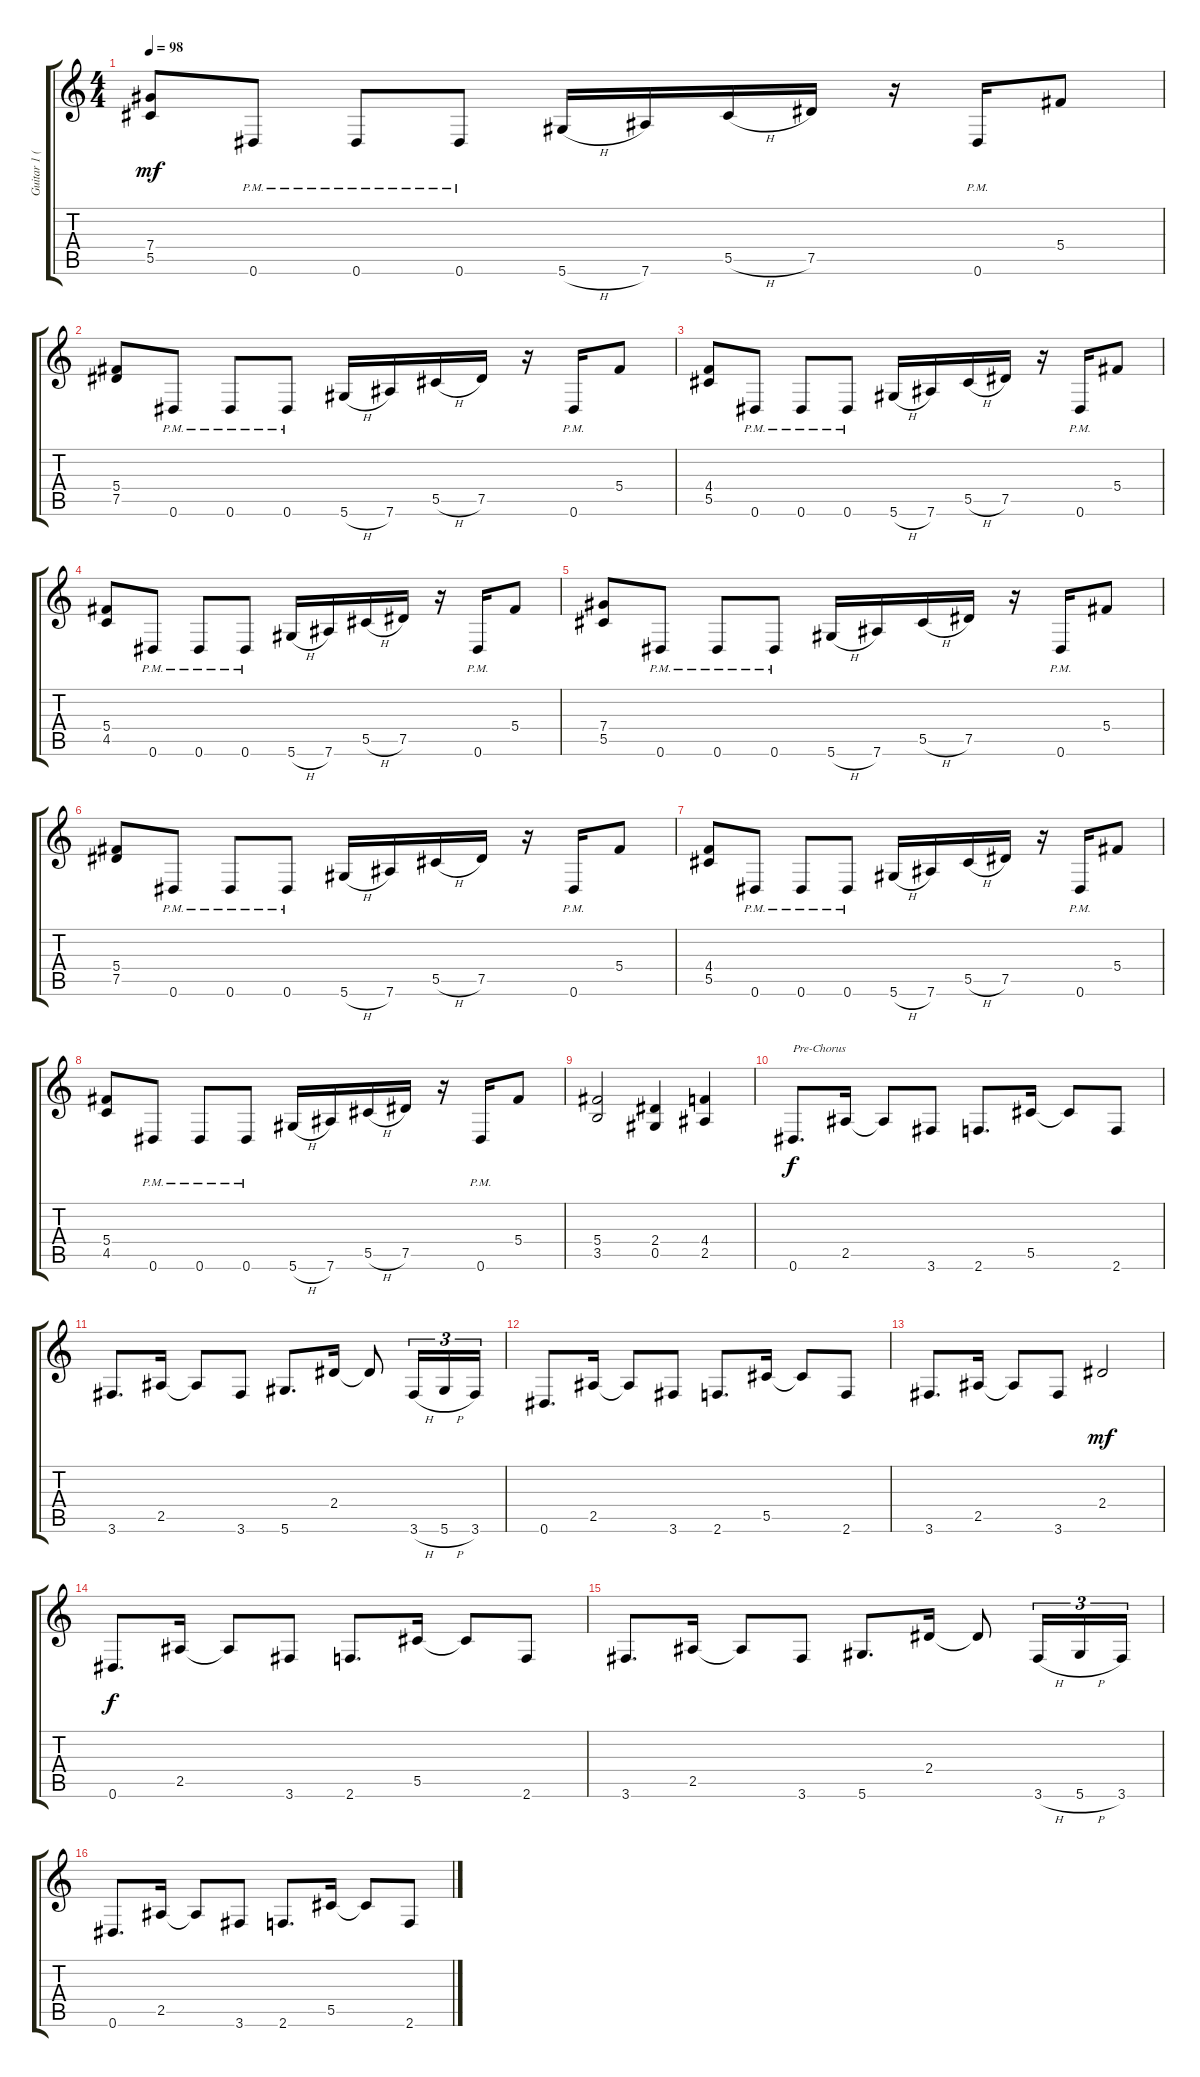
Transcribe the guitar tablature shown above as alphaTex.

\track ("Guitar 1 (Rhythm)" "Guitar 1 (") {instrument distortionguitar}
\staff {score tabs}
\tuning (Eb4 Bb3 Gb3 Db3 Ab2 Eb2) {hide}
\ts (4 4)
\tempo 98
\clef g2
\ks c
(7.4 5.5).8{dy mf} 0.6{pm}.8 0.6{pm}.8 0.6{pm}.8 5.6{h}.16 7.6.16 5.5{h}.16 7.5.16 r.16 0.6{pm}.16 5.4.8 |
(5.4 7.5).8 0.6{pm}.8 0.6{pm}.8 0.6{pm}.8 5.6{h}.16 7.6.16 5.5{h}.16 7.5.16 r.16 0.6{pm}.16 5.4.8 |
(4.4 5.5).8 0.6{pm}.8 0.6{pm}.8 0.6{pm}.8 5.6{h}.16 7.6.16 5.5{h}.16 7.5.16 r.16 0.6{pm}.16 5.4.8 |
(5.4 4.5).8 0.6{pm}.8 0.6{pm}.8 0.6{pm}.8 5.6{h}.16 7.6.16 5.5{h}.16 7.5.16 r.16 0.6{pm}.16 5.4.8 |
(7.4 5.5).8 0.6{pm}.8 0.6{pm}.8 0.6{pm}.8 5.6{h}.16 7.6.16 5.5{h}.16 7.5.16 r.16 0.6{pm}.16 5.4.8 |
(5.4 7.5).8 0.6{pm}.8 0.6{pm}.8 0.6{pm}.8 5.6{h}.16 7.6.16 5.5{h}.16 7.5.16 r.16 0.6{pm}.16 5.4.8 |
(4.4 5.5).8 0.6{pm}.8 0.6{pm}.8 0.6{pm}.8 5.6{h}.16 7.6.16 5.5{h}.16 7.5.16 r.16 0.6{pm}.16 5.4.8 |
(5.4 4.5).8 0.6{pm}.8 0.6{pm}.8 0.6{pm}.8 5.6{h}.16 7.6.16 5.5{h}.16 7.5.16 r.16 0.6{pm}.16 5.4.8 |
(5.4 3.5).2 (2.4 0.5).4 (4.4 2.5).4 |
0.6.8{d txt "Pre-Chorus" dy f} 2.5.16 2.5{t}.8 3.6.8 2.6.8{d} 5.5.16 5.5{t}.8 2.6.8 |
3.6.8{d} 2.5.16 2.5{t}.8 3.6.8 5.6.8{d} 2.4.16 2.4{t}.8 3.6{h}.16{tu (3 2)} 5.6{h}.16{tu (3 2)} 3.6.16{tu (3 2)} |
0.6.8{d} 2.5.16 2.5{t}.8 3.6.8 2.6.8{d} 5.5.16 5.5{t}.8 2.6.8 |
3.6.8{d} 2.5.16 2.5{t}.8 3.6.8 2.4.2{dy mf} |
0.6.8{d dy f} 2.5.16 2.5{t}.8 3.6.8 2.6.8{d} 5.5.16 5.5{t}.8 2.6.8 |
3.6.8{d} 2.5.16 2.5{t}.8 3.6.8 5.6.8{d} 2.4.16 2.4{t}.8 3.6{h}.16{tu (3 2)} 5.6{h}.16{tu (3 2)} 3.6.16{tu (3 2)} |
0.6.8{d} 2.5.16 2.5{t}.8 3.6.8 2.6.8{d} 5.5.16 5.5{t}.8 2.6.8
